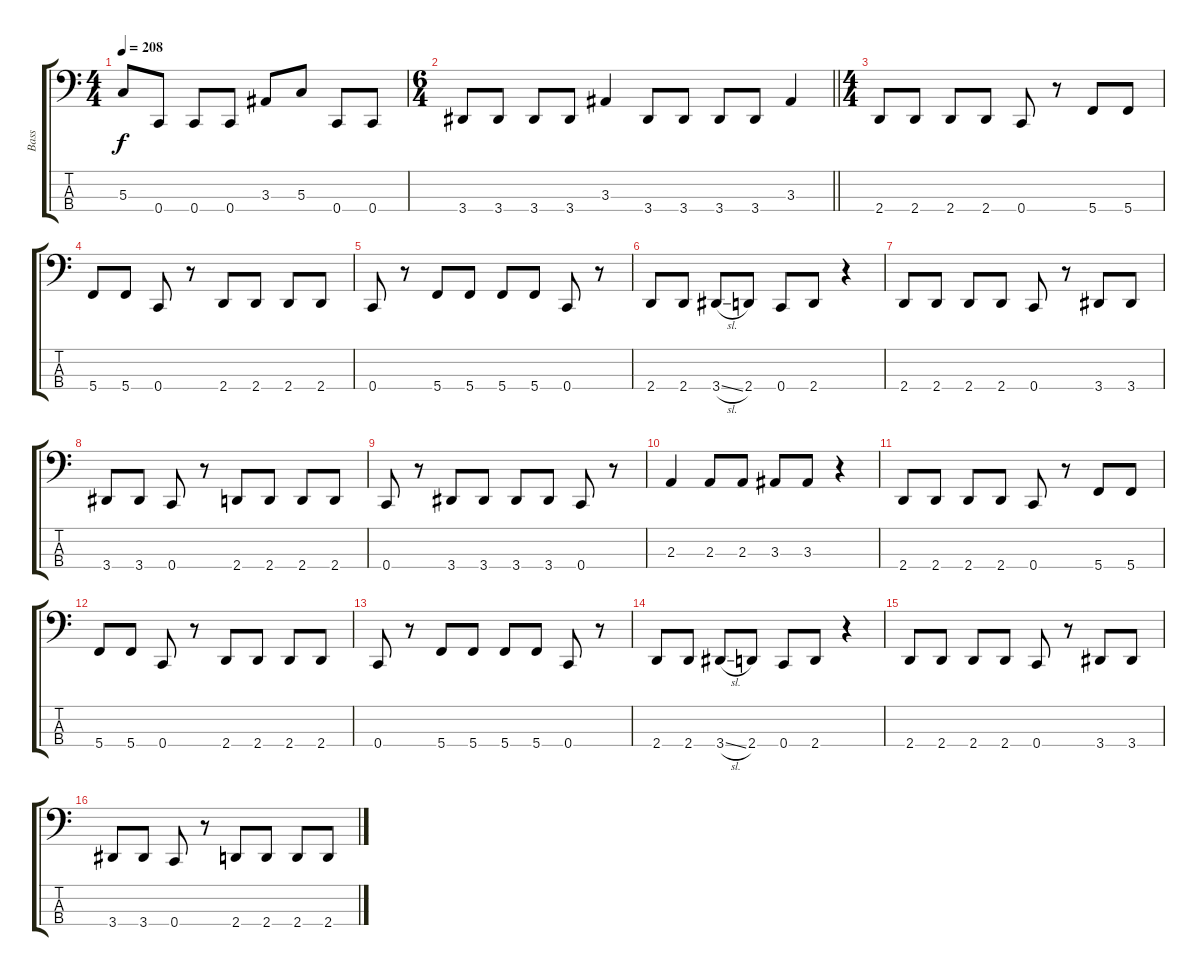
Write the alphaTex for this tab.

\track ("Bass" "Bass") {instrument electricbasspick}
\staff {score tabs}
\tuning (F2 C2 G1 C1) {hide}
\ts (4 4)
\tempo 208
\clef f4
\ks c
5.3.8{dy f} 0.4.8 0.4.8 0.4.8 3.3.8 5.3.8 0.4.8 0.4.8 |
\ts (6 4)
\barLineRight lightlight
3.4.8 3.4.8 3.4.8 3.4.8 3.3.4 3.4.8 3.4.8 3.4.8 3.4.8 3.3.4 |
\ts (4 4)
2.4.8 2.4.8 2.4.8 2.4.8 0.4.8 r.8 5.4.8 5.4.8 |
5.4.8 5.4.8 0.4.8 r.8 2.4.8 2.4.8 2.4.8 2.4.8 |
0.4.8 r.8 5.4.8 5.4.8 5.4.8 5.4.8 0.4.8 r.8 |
2.4.8 2.4.8 3.4{sl}.8 2.4.8 0.4.8 2.4.8 r.4 |
2.4.8 2.4.8 2.4.8 2.4.8 0.4.8 r.8 3.4.8 3.4.8 |
3.4.8 3.4.8 0.4.8 r.8 2.4.8 2.4.8 2.4.8 2.4.8 |
0.4.8 r.8 3.4.8 3.4.8 3.4.8 3.4.8 0.4.8 r.8 |
2.3.4 2.3.8 2.3.8 3.3.8 3.3.8 r.4 |
2.4.8 2.4.8 2.4.8 2.4.8 0.4.8 r.8 5.4.8 5.4.8 |
5.4.8 5.4.8 0.4.8 r.8 2.4.8 2.4.8 2.4.8 2.4.8 |
0.4.8 r.8 5.4.8 5.4.8 5.4.8 5.4.8 0.4.8 r.8 |
2.4.8 2.4.8 3.4{sl}.8 2.4.8 0.4.8 2.4.8 r.4 |
2.4.8 2.4.8 2.4.8 2.4.8 0.4.8 r.8 3.4.8 3.4.8 |
3.4.8 3.4.8 0.4.8 r.8 2.4.8 2.4.8 2.4.8 2.4.8
